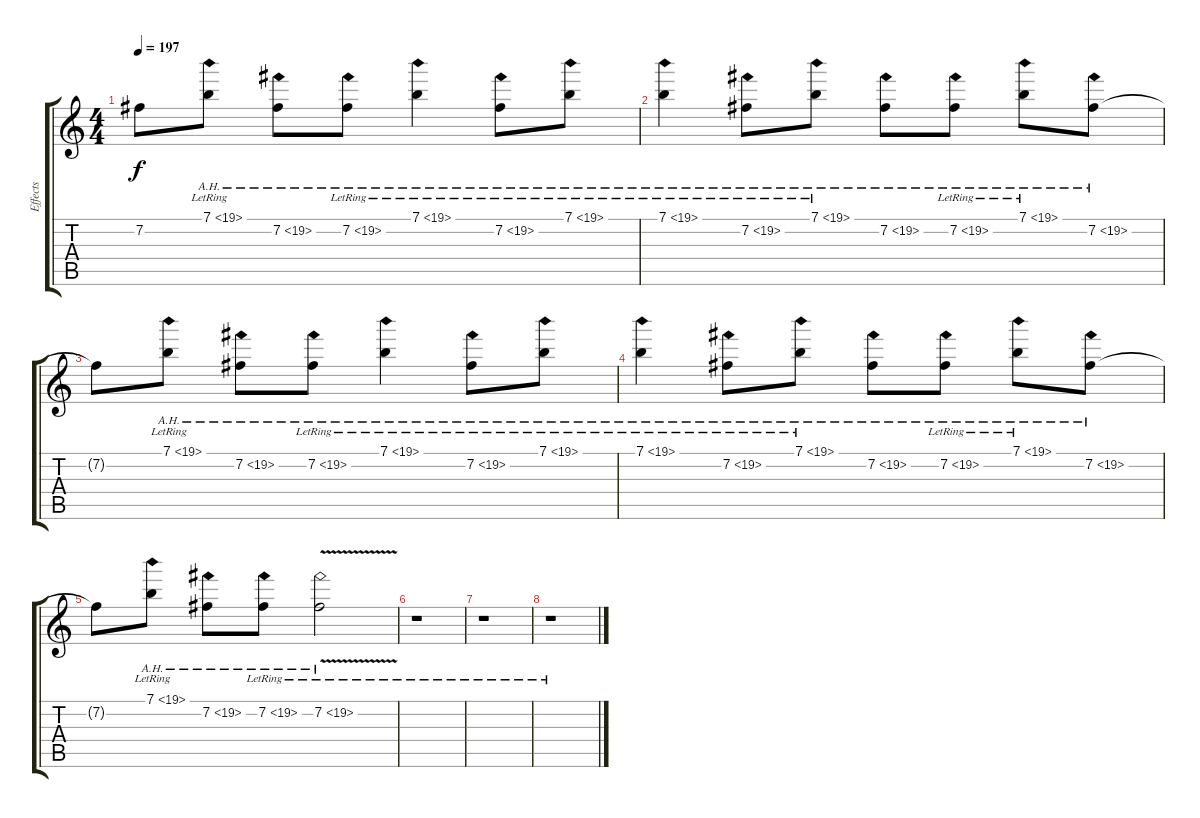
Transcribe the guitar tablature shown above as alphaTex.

\track ("Effects" "Effects") {instrument overdrivenguitar}
\staff {score tabs}
\tuning (E4 B3 G3 D3 A2 E2) {hide}
\ts (4 4)
\tempo 197
\clef g2
\ks c
7.2{t}.8{dy f} 7.1{ah 12 lr}.8 7.2{ah 12}.8{balance 15} 7.2{ah 12 lr}.8{balance 0} 7.1{ah 12 lr}.4 7.2{ah 12 lr}.8{balance 16} 7.1{ah 12 lr}.8{balance 0} |
7.1{ah 12 lr}.4{balance 2} 7.2{ah 12 lr}.8{balance 15} 7.1{ah 12 lr}.8{balance 1} 7.2{ah 12}.8 7.2{ah 12 lr}.8 7.1{ah 12 lr}.8{balance 15} 7.2{ah 12}.8{balance 1} |
7.2{t}.8 7.1{ah 12 lr}.8 7.2{ah 12}.8{balance 15} 7.2{ah 12 lr}.8{balance 0} 7.1{ah 12 lr}.4 7.2{ah 12 lr}.8{balance 16} 7.1{ah 12 lr}.8{balance 0} |
7.1{ah 12 lr}.4{balance 2} 7.2{ah 12 lr}.8{balance 15} 7.1{ah 12 lr}.8{balance 1} 7.2{ah 12}.8 7.2{ah 12 lr}.8 7.1{ah 12 lr}.8{balance 15} 7.2{ah 12}.8{balance 1} |
7.2{t}.8 7.1{ah 12 lr}.8 7.2{ah 12}.8{balance 15} 7.2{ah 12 lr}.8{balance 0} 7.2{ah 12 v lr}.2{balance 16} |
r.1 |
r.1 |
r.1
